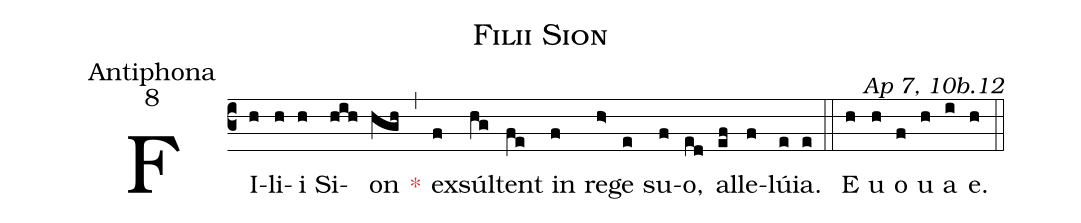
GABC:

name:Filii Sion;
office-part:Antiphona;
mode:8;
commentary:Ap 7, 10b.12;
%%
(c3)FI(h)li(h)i(h) Si(hih)on(hgh)  <c>*</c>(,) ex(f)súl(hg)tent(fe) in(f) re(h>)ge(e) su(f)o,(ed) al(ef)le(f)lú(e)ia.(e) (::) E(h) u(h) o(f) u(h) a(i) e.(h) (::)
